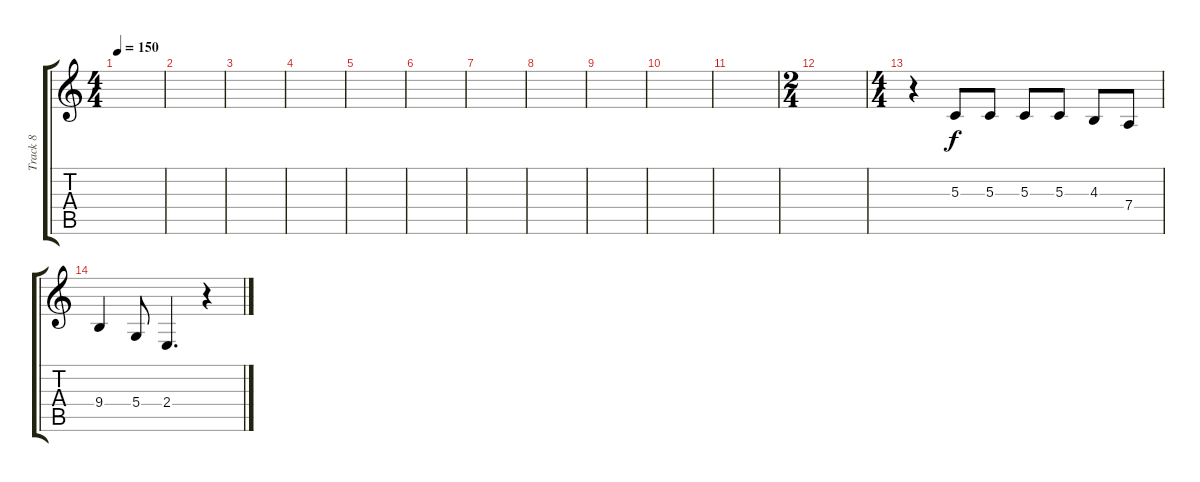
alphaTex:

\track ("Track 8" "Track 8") {instrument tuba}
\staff {score tabs}
\tuning (E4 B3 G3 D3 A2 E2) {hide}
\ts (4 4)
\tempo 150
\clef g2
\ks c
|
|
|
|
|
|
|
|
|
|
|
\ts (2 4)
|
\ts (4 4)
r.4 5.3.8 5.3.8 5.3.8 5.3.8 4.3.8 7.4.8 |
9.4.4 5.4.8 2.4.4{d} r.4
